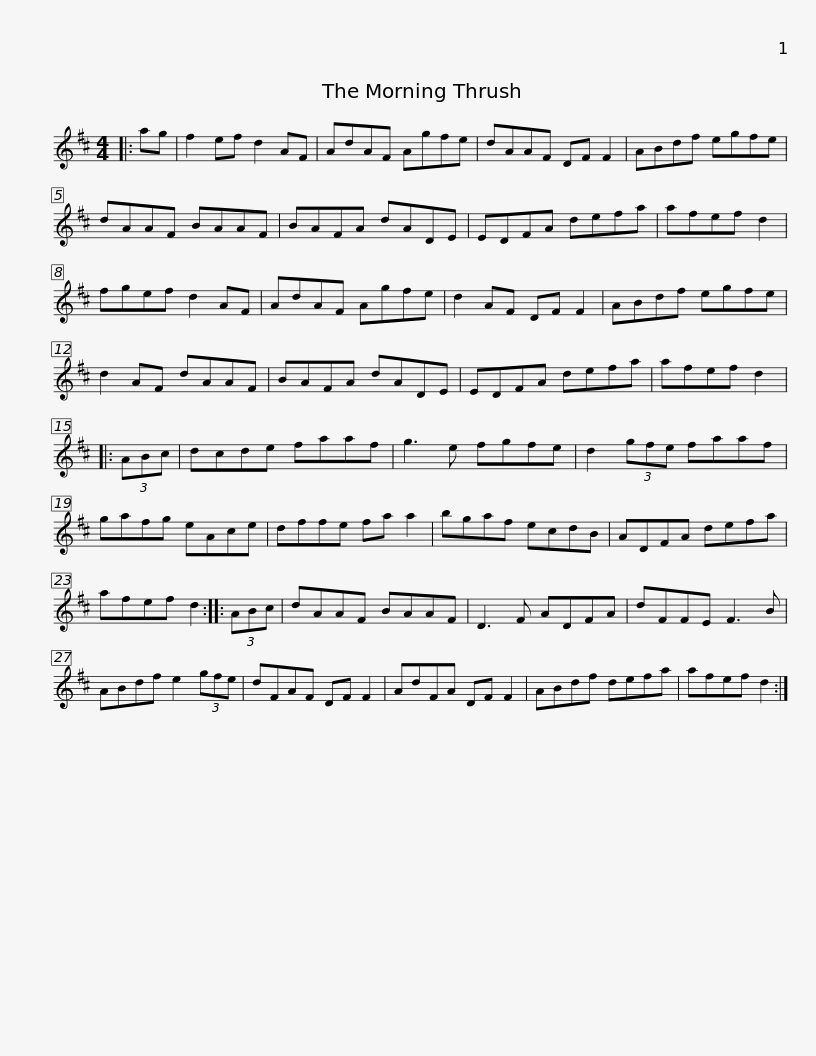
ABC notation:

X:1
L:1/8
M:4/4
I:linebreak $
K:D
V:1 treble
V:1
|: ag | f2 ef d2 AF | AdAF Agfe | dAAF DF F2 | ABdf egfe | %5
 dAAF BAAF |$ BAFA dADE | EDFA defa | afef d2 | fgef d2 AF | %10
 AdAF Agfe | d2 AF DF F2 |$ ABdf egfe | d2 AF dAAF | BAFA dADE | %15
 EDFA defa | afef d2 |: (3ABc |$ dcde faaf | g3 e fgfe | %20
 d2 (3gfe faaf | gafg eAce | dffe fa a2 |$ bgaf ecdB | ADFA defa | %25
 afef d2 :: (3ABc | dAAF BAAF | D3 F ADFA |$ dFFE F3 B | %30
 ABdf e2 (3gfe | dFAF DF F2 | AdFA DF F2 | ABdf defa | afef d2 :| %35
